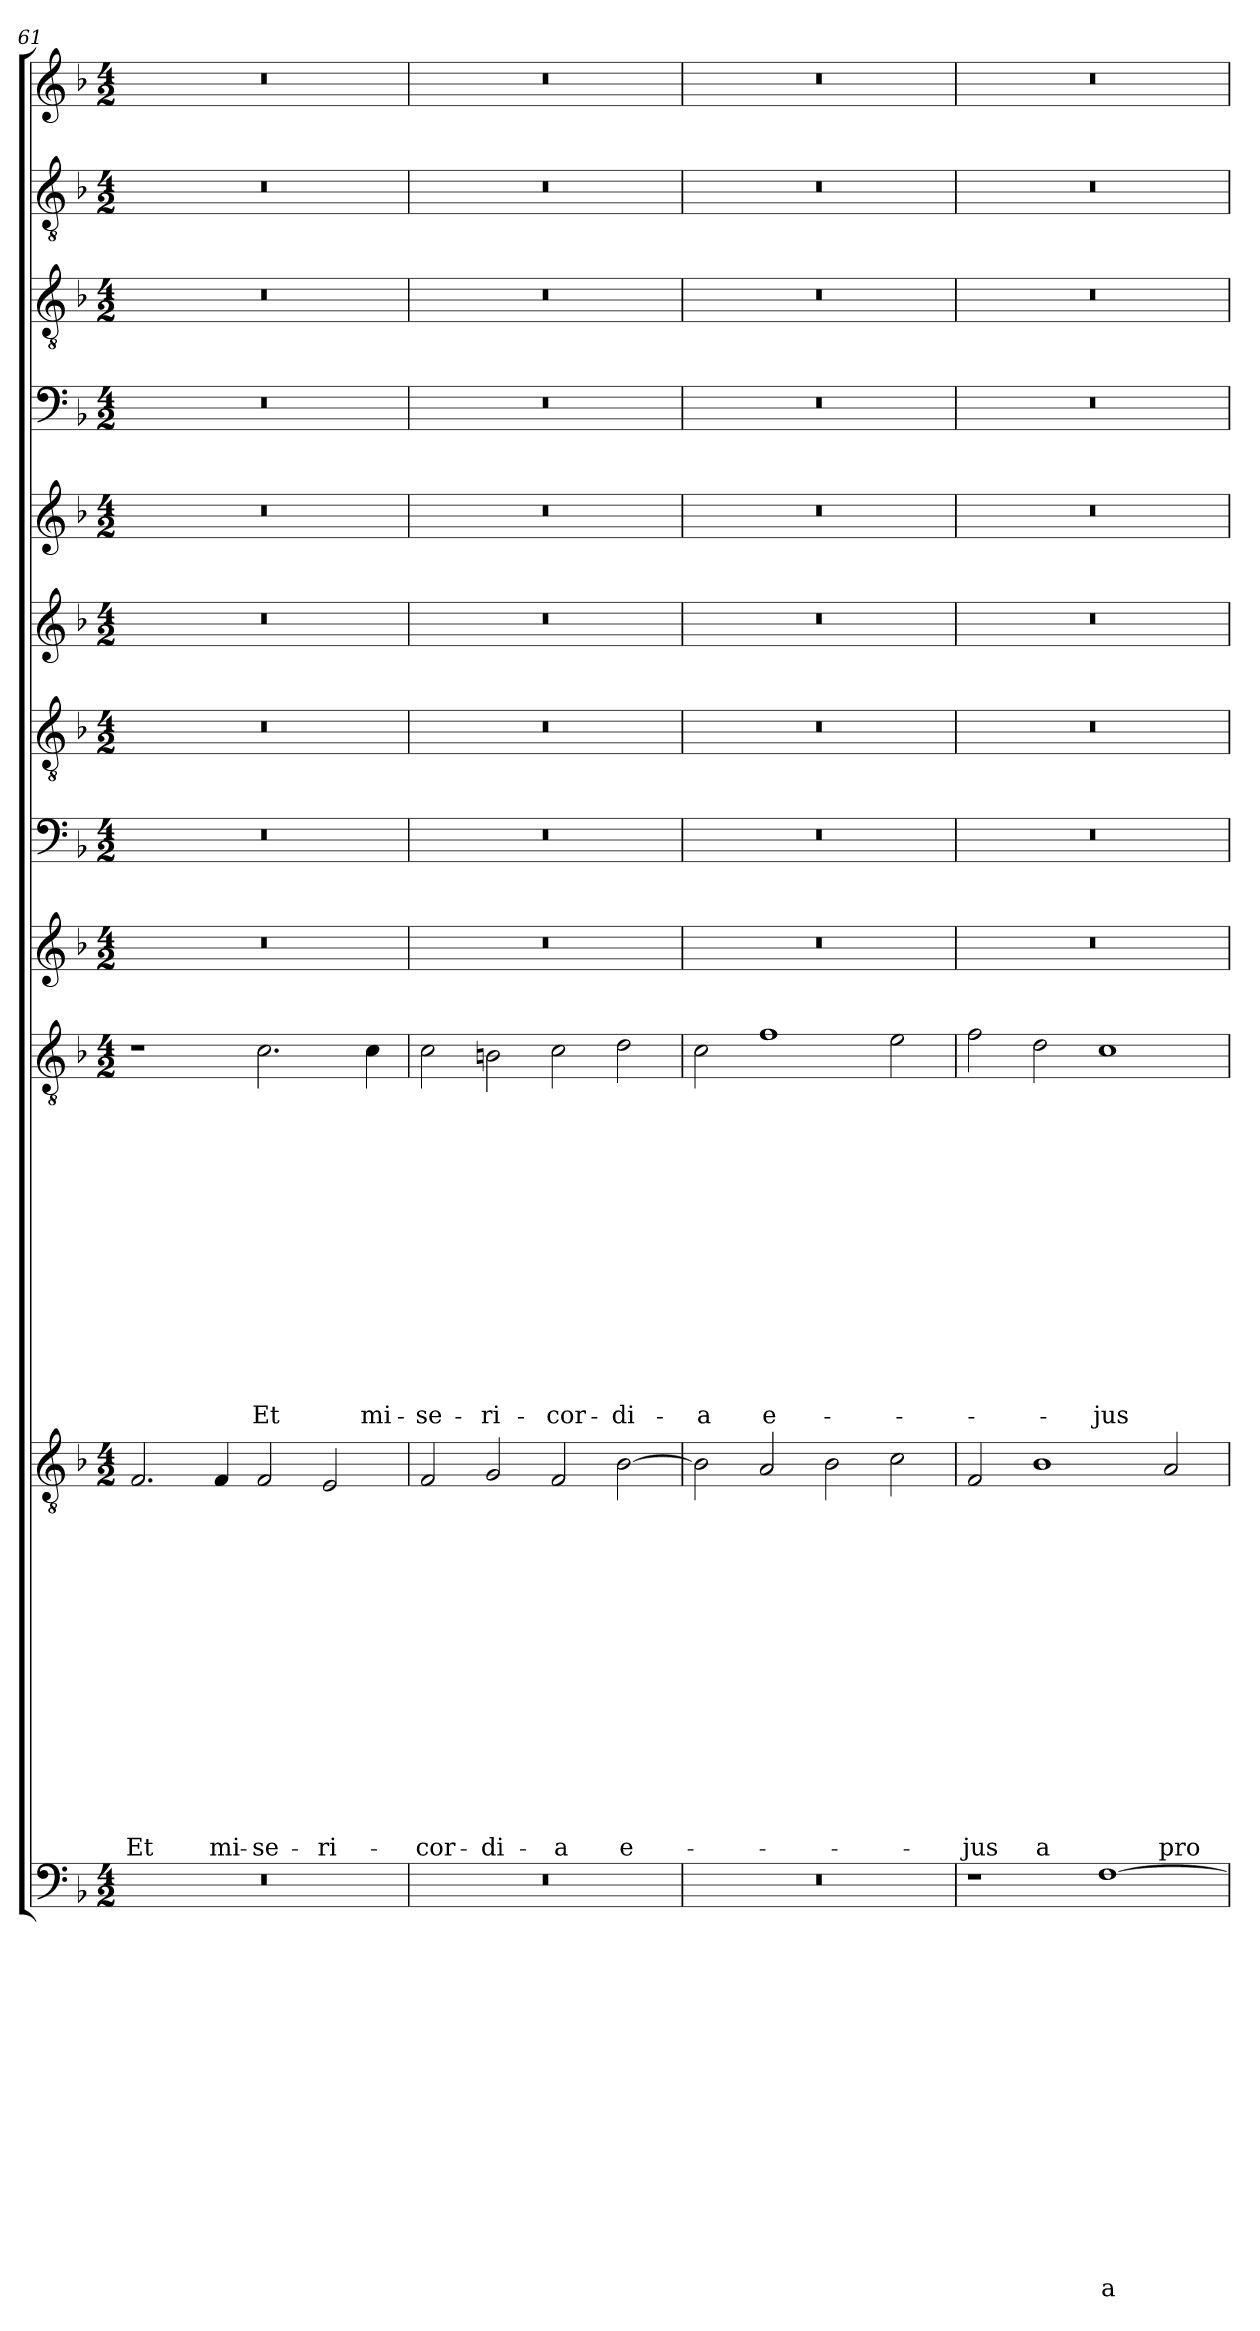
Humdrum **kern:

**kern	**text	**text	**text	**text	**text	**text	**text	**text	**text	**text	**text	**text	**text	**text	**text	**text	**kern	**text	**text	**text	**text	**text	**text	**text	**text	**text	**text	**text	**text	**text	**text	**text	**kern	**text	**text	**text	**text	**text	**text	**text	**text	**text	**text	**text	**text	**text	**text	**kern	**kern	**kern	**kern	**kern	**kern	**kern	**kern	**kern
*part12	*part12	*part12	*part12	*part12	*part12	*part12	*part12	*part12	*part12	*part12	*part12	*part12	*part12	*part12	*part12	*part12	*part11	*part11	*part11	*part11	*part11	*part11	*part11	*part11	*part11	*part11	*part11	*part11	*part11	*part11	*part11	*part11	*part10	*part10	*part10	*part10	*part10	*part10	*part10	*part10	*part10	*part10	*part10	*part10	*part10	*part10	*part10	*part9	*part8	*part7	*part6	*part5	*part4	*part3	*part2	*part1
*staff12	*staff12	*staff12	*staff12	*staff12	*staff12	*staff12	*staff12	*staff12	*staff12	*staff12	*staff12	*staff12	*staff12	*staff12	*staff12	*staff12	*staff11	*staff11	*staff11	*staff11	*staff11	*staff11	*staff11	*staff11	*staff11	*staff11	*staff11	*staff11	*staff11	*staff11	*staff11	*staff11	*staff10	*staff10	*staff10	*staff10	*staff10	*staff10	*staff10	*staff10	*staff10	*staff10	*staff10	*staff10	*staff10	*staff10	*staff10	*staff9	*staff8	*staff7	*staff6	*staff5	*staff4	*staff3	*staff2	*staff1
*clefF4	*	*	*	*	*	*	*	*	*	*	*	*	*	*	*	*	*clefGv2	*	*	*	*	*	*	*	*	*	*	*	*	*	*	*	*clefGv2	*	*	*	*	*	*	*	*	*	*	*	*	*	*	*clefG2	*clefF4	*clefGv2	*clefG2	*clefG2	*clefF4	*clefGv2	*clefGv2	*clefG2
*k[b-]	*	*	*	*	*	*	*	*	*	*	*	*	*	*	*	*	*k[b-]	*	*	*	*	*	*	*	*	*	*	*	*	*	*	*	*k[b-]	*	*	*	*	*	*	*	*	*	*	*	*	*	*	*k[b-]	*k[b-]	*k[b-]	*k[b-]	*k[b-]	*k[b-]	*k[b-]	*k[b-]	*k[b-]
*F:	*	*	*	*	*	*	*	*	*	*	*	*	*	*	*	*	*F:	*	*	*	*	*	*	*	*	*	*	*	*	*	*	*	*F:	*	*	*	*	*	*	*	*	*	*	*	*	*	*	*F:	*F:	*F:	*F:	*F:	*F:	*F:	*F:	*F:
*M4/2	*	*	*	*	*	*	*	*	*	*	*	*	*	*	*	*	*M4/2	*	*	*	*	*	*	*	*	*	*	*	*	*	*	*	*M4/2	*	*	*	*	*	*	*	*	*	*	*	*	*	*	*M4/2	*M4/2	*M4/2	*M4/2	*M4/2	*M4/2	*M4/2	*M4/2	*M4/2
=61	=61	=61	=61	=61	=61	=61	=61	=61	=61	=61	=61	=61	=61	=61	=61	=61	=61	=61	=61	=61	=61	=61	=61	=61	=61	=61	=61	=61	=61	=61	=61	=61	=61	=61	=61	=61	=61	=61	=61	=61	=61	=61	=61	=61	=61	=61	=61	=61	=61	=61	=61	=61	=61	=61	=61	=61
!	!	!	!	!	!	!	!	!	!	!	!	!	!	!	!	!	!	!	!	!	!	!	!	!	!	!	!	!	!	!	!	!LO:LY:b	!	!	!	!	!	!	!	!	!	!	!	!	!	!	!	!	!	!	!	!	!	!	!	!
0r	.	.	.	.	.	.	.	.	.	.	.	.	.	.	.	.	2.F/	.	.	.	.	.	.	.	.	.	.	.	.	.	.	Et	1r	.	.	.	.	.	.	.	.	.	.	.	.	.	.	0r	0r	0r	0r	0r	0r	0r	0r	0r
!	!	!	!	!	!	!	!	!	!	!	!	!	!	!	!	!	!	!	!	!	!	!	!	!	!	!	!	!	!	!	!	!LO:LY:b	!	!	!	!	!	!	!	!	!	!	!	!	!	!	!	!	!	!	!	!	!	!	!	!
.	.	.	.	.	.	.	.	.	.	.	.	.	.	.	.	.	4F/	.	.	.	.	.	.	.	.	.	.	.	.	.	.	mi-	.	.	.	.	.	.	.	.	.	.	.	.	.	.	.	.	.	.	.	.	.	.	.	.
!	!	!	!	!	!	!	!	!	!	!	!	!	!	!	!	!	!	!	!	!	!	!	!	!	!	!	!	!	!	!	!	!LO:LY:b	!	!	!	!	!	!	!	!	!	!	!	!	!	!	!LO:LY:b	!	!	!	!	!	!	!	!	!
.	.	.	.	.	.	.	.	.	.	.	.	.	.	.	.	.	2F/	.	.	.	.	.	.	.	.	.	.	.	.	.	.	-se-	2.c\	.	.	.	.	.	.	.	.	.	.	.	.	.	Et	.	.	.	.	.	.	.	.	.
!	!	!	!	!	!	!	!	!	!	!	!	!	!	!	!	!	!	!	!	!	!	!	!	!	!	!	!	!	!	!	!	!LO:LY:b	!	!	!	!	!	!	!	!	!	!	!	!	!	!	!	!	!	!	!	!	!	!	!	!
.	.	.	.	.	.	.	.	.	.	.	.	.	.	.	.	.	2E/	.	.	.	.	.	.	.	.	.	.	.	.	.	.	-ri-	.	.	.	.	.	.	.	.	.	.	.	.	.	.	.	.	.	.	.	.	.	.	.	.
!	!	!	!	!	!	!	!	!	!	!	!	!	!	!	!	!	!	!	!	!	!	!	!	!	!	!	!	!	!	!	!	!	!	!	!	!	!	!	!	!	!	!	!	!	!	!	!LO:LY:b	!	!	!	!	!	!	!	!	!
.	.	.	.	.	.	.	.	.	.	.	.	.	.	.	.	.	.	.	.	.	.	.	.	.	.	.	.	.	.	.	.	.	4c\	.	.	.	.	.	.	.	.	.	.	.	.	.	mi-	.	.	.	.	.	.	.	.	.
=62	=62	=62	=62	=62	=62	=62	=62	=62	=62	=62	=62	=62	=62	=62	=62	=62	=62	=62	=62	=62	=62	=62	=62	=62	=62	=62	=62	=62	=62	=62	=62	=62	=62	=62	=62	=62	=62	=62	=62	=62	=62	=62	=62	=62	=62	=62	=62	=62	=62	=62	=62	=62	=62	=62	=62	=62
!	!	!	!	!	!	!	!	!	!	!	!	!	!	!	!	!	!	!	!	!	!	!	!	!	!	!	!	!	!	!	!	!LO:LY:b	!	!	!	!	!	!	!	!	!	!	!	!	!	!	!LO:LY:b	!	!	!	!	!	!	!	!	!
0r	.	.	.	.	.	.	.	.	.	.	.	.	.	.	.	.	2F/	.	.	.	.	.	.	.	.	.	.	.	.	.	.	-cor-	2c\	.	.	.	.	.	.	.	.	.	.	.	.	.	-se-	0r	0r	0r	0r	0r	0r	0r	0r	0r
!	!	!	!	!	!	!	!	!	!	!	!	!	!	!	!	!	!	!	!	!	!	!	!	!	!	!	!	!	!	!	!	!LO:LY:b	!	!	!	!	!	!	!	!	!	!	!	!	!	!	!LO:LY:b	!	!	!	!	!	!	!	!	!
.	.	.	.	.	.	.	.	.	.	.	.	.	.	.	.	.	2G/	.	.	.	.	.	.	.	.	.	.	.	.	.	.	-di-	2Bn\	.	.	.	.	.	.	.	.	.	.	.	.	.	-ri-	.	.	.	.	.	.	.	.	.
!	!	!	!	!	!	!	!	!	!	!	!	!	!	!	!	!	!	!	!	!	!	!	!	!	!	!	!	!	!	!	!	!LO:LY:b	!	!	!	!	!	!	!	!	!	!	!	!	!	!	!LO:LY:b	!	!	!	!	!	!	!	!	!
.	.	.	.	.	.	.	.	.	.	.	.	.	.	.	.	.	2F/	.	.	.	.	.	.	.	.	.	.	.	.	.	.	-a	2c\	.	.	.	.	.	.	.	.	.	.	.	.	.	-cor-	.	.	.	.	.	.	.	.	.
!	!	!	!	!	!	!	!	!	!	!	!	!	!	!	!	!	!	!	!	!	!	!	!	!	!	!	!	!	!	!	!	!LO:LY:b	!	!	!	!	!	!	!	!	!	!	!	!	!	!	!LO:LY:b	!	!	!	!	!	!	!	!	!
.	.	.	.	.	.	.	.	.	.	.	.	.	.	.	.	.	[2B-\	.	.	.	.	.	.	.	.	.	.	.	.	.	.	e-	2d\	.	.	.	.	.	.	.	.	.	.	.	.	.	-di-	.	.	.	.	.	.	.	.	.
=63	=63	=63	=63	=63	=63	=63	=63	=63	=63	=63	=63	=63	=63	=63	=63	=63	=63	=63	=63	=63	=63	=63	=63	=63	=63	=63	=63	=63	=63	=63	=63	=63	=63	=63	=63	=63	=63	=63	=63	=63	=63	=63	=63	=63	=63	=63	=63	=63	=63	=63	=63	=63	=63	=63	=63	=63
!	!	!	!	!	!	!	!	!	!	!	!	!	!	!	!	!	!	!	!	!	!	!	!	!	!	!	!	!	!	!	!	!	!	!	!	!	!	!	!	!	!	!	!	!	!	!	!LO:LY:b	!	!	!	!	!	!	!	!	!
0r	.	.	.	.	.	.	.	.	.	.	.	.	.	.	.	.	2B-\]	.	.	.	.	.	.	.	.	.	.	.	.	.	.	.	2c\	.	.	.	.	.	.	.	.	.	.	.	.	.	-a	0r	0r	0r	0r	0r	0r	0r	0r	0r
!	!	!	!	!	!	!	!	!	!	!	!	!	!	!	!	!	!	!	!	!	!	!	!	!	!	!	!	!	!	!	!	!	!	!	!	!	!	!	!	!	!	!	!	!	!	!	!LO:LY:b	!	!	!	!	!	!	!	!	!
.	.	.	.	.	.	.	.	.	.	.	.	.	.	.	.	.	2A/	.	.	.	.	.	.	.	.	.	.	.	.	.	.	.	1f	.	.	.	.	.	.	.	.	.	.	.	.	.	e-	.	.	.	.	.	.	.	.	.
.	.	.	.	.	.	.	.	.	.	.	.	.	.	.	.	.	2B-\	.	.	.	.	.	.	.	.	.	.	.	.	.	.	.	.	.	.	.	.	.	.	.	.	.	.	.	.	.	.	.	.	.	.	.	.	.	.	.
.	.	.	.	.	.	.	.	.	.	.	.	.	.	.	.	.	2c\	.	.	.	.	.	.	.	.	.	.	.	.	.	.	.	2e\	.	.	.	.	.	.	.	.	.	.	.	.	.	.	.	.	.	.	.	.	.	.	.
!!LO:PB:g=z
=64	=64	=64	=64	=64	=64	=64	=64	=64	=64	=64	=64	=64	=64	=64	=64	=64	=64	=64	=64	=64	=64	=64	=64	=64	=64	=64	=64	=64	=64	=64	=64	=64	=64	=64	=64	=64	=64	=64	=64	=64	=64	=64	=64	=64	=64	=64	=64	=64	=64	=64	=64	=64	=64	=64	=64	=64
!	!	!	!	!	!	!	!	!	!	!	!	!	!	!	!	!	!	!	!	!	!	!	!	!	!	!	!	!	!	!	!	!LO:LY:b	!	!	!	!	!	!	!	!	!	!	!	!	!	!	!	!	!	!	!	!	!	!	!	!
1r	.	.	.	.	.	.	.	.	.	.	.	.	.	.	.	.	2F/	.	.	.	.	.	.	.	.	.	.	.	.	.	.	-jus	2f\	.	.	.	.	.	.	.	.	.	.	.	.	.	.	0r	0r	0r	0r	0r	0r	0r	0r	0r
!	!	!	!	!	!	!	!	!	!	!	!	!	!	!	!	!	!	!	!	!	!	!	!	!	!	!	!	!	!	!	!	!LO:LY:b	!	!	!	!	!	!	!	!	!	!	!	!	!	!	!	!	!	!	!	!	!	!	!	!
.	.	.	.	.	.	.	.	.	.	.	.	.	.	.	.	.	1B-	.	.	.	.	.	.	.	.	.	.	.	.	.	.	a	2d\	.	.	.	.	.	.	.	.	.	.	.	.	.	.	.	.	.	.	.	.	.	.	.
!	!	!	!	!	!	!	!	!	!	!	!	!	!	!	!	!LO:LY:b	!	!	!	!	!	!	!	!	!	!	!	!	!	!	!	!	!	!	!	!	!	!	!	!	!	!	!	!	!	!	!LO:LY:b	!	!	!	!	!	!	!	!	!
[1F	.	.	.	.	.	.	.	.	.	.	.	.	.	.	.	a	.	.	.	.	.	.	.	.	.	.	.	.	.	.	.	.	1c	.	.	.	.	.	.	.	.	.	.	.	.	.	-jus	.	.	.	.	.	.	.	.	.
!	!	!	!	!	!	!	!	!	!	!	!	!	!	!	!	!	!	!	!	!	!	!	!	!	!	!	!	!	!	!	!	!LO:LY:b	!	!	!	!	!	!	!	!	!	!	!	!	!	!	!	!	!	!	!	!	!	!	!	!
.	.	.	.	.	.	.	.	.	.	.	.	.	.	.	.	.	2A/	.	.	.	.	.	.	.	.	.	.	.	.	.	.	pro-	.	.	.	.	.	.	.	.	.	.	.	.	.	.	.	.	.	.	.	.	.	.	.	.
=	=	=	=	=	=	=	=	=	=	=	=	=	=	=	=	=	=	=	=	=	=	=	=	=	=	=	=	=	=	=	=	=	=	=	=	=	=	=	=	=	=	=	=	=	=	=	=	=	=	=	=	=	=	=	=	=
*-	*-	*-	*-	*-	*-	*-	*-	*-	*-	*-	*-	*-	*-	*-	*-	*-	*-	*-	*-	*-	*-	*-	*-	*-	*-	*-	*-	*-	*-	*-	*-	*-	*-	*-	*-	*-	*-	*-	*-	*-	*-	*-	*-	*-	*-	*-	*-	*-	*-	*-	*-	*-	*-	*-	*-	*-
